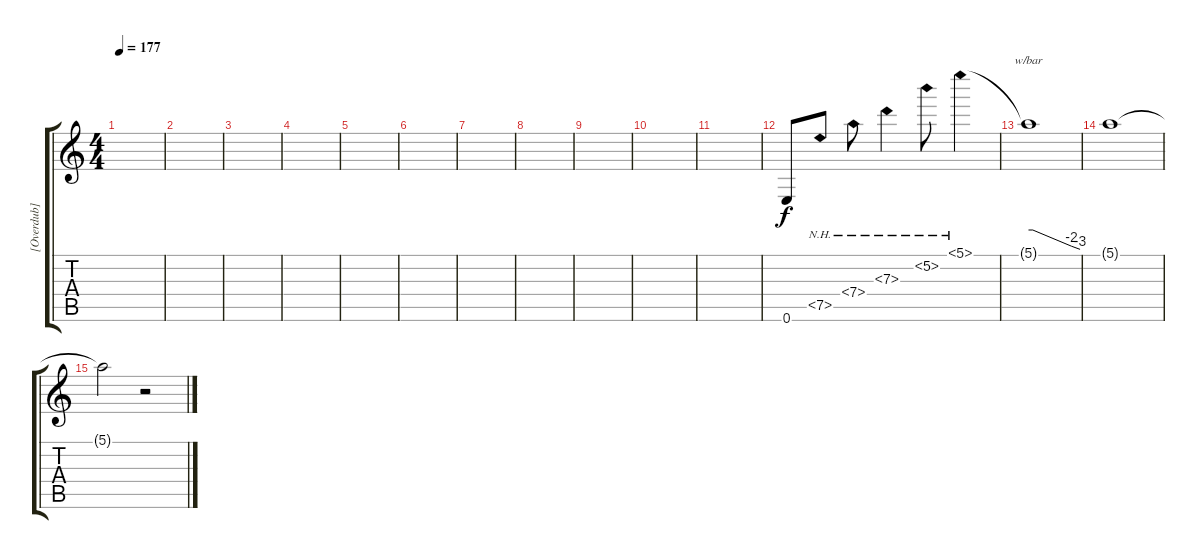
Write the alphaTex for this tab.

\track ("[Overdub]" "[Overdub]") {instrument distortionguitar}
\staff {score tabs}
\tuning (E4 B3 G3 D3 A2 E2) {hide}
\ts (4 4)
\tempo 177
\clef g2
\ks c
|
|
|
|
|
|
|
|
|
|
|
0.6.8{volume 0 balance 8} 7.5{nh}.8 7.4{nh}.8 7.3{nh}.4 5.2{nh}.8 5.1{nh}.4 |
5.1{t}.1{tbe (custom default 0 0 5 0 50 -8 60 -12) volume 16} |
5.1{t}.1 |
5.1{t}.2 r.2
